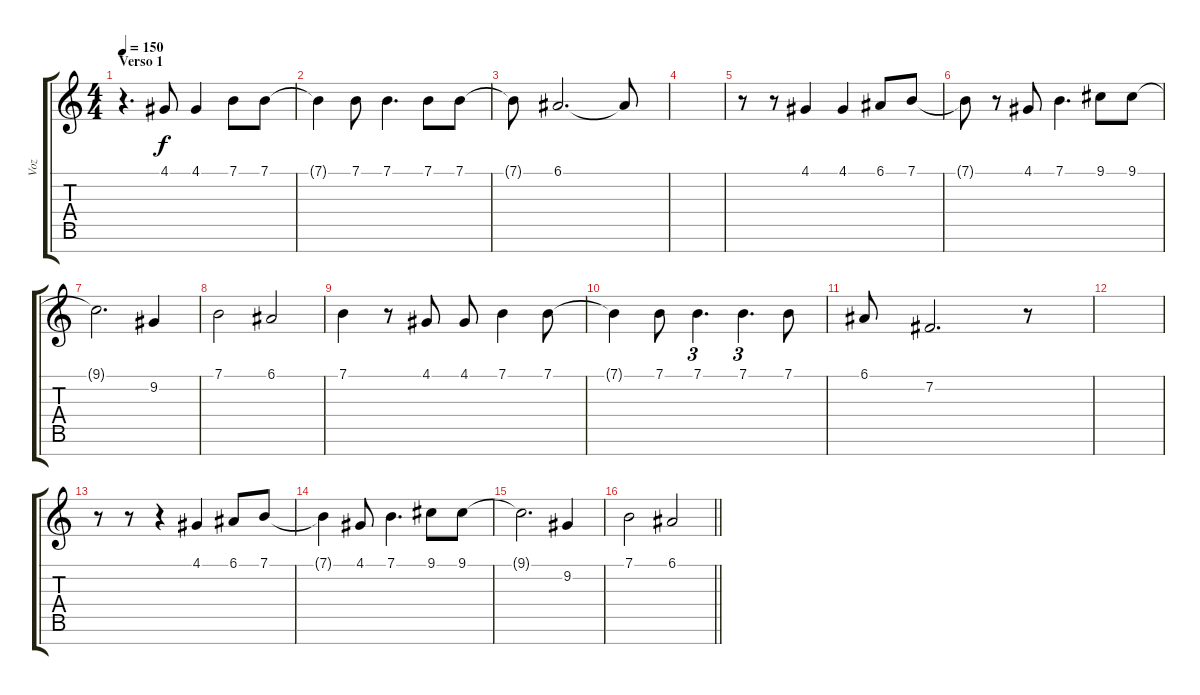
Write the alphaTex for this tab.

\track ("Voz" "Voz") {instrument lead1square}
\staff {score tabs}
\tuning (E4 B3 G3 D3 A2 E2 B1) {hide}
\ts (4 4)
\section ("" "Verso 1")
\tempo 150
\clef g2
\ks c
r.4{d dy f} 4.1.8 4.1.4 7.1.8 7.1.8 |
7.1{t}.4 7.1.8 7.1.4{d} 7.1.8 7.1.8 |
7.1{t}.8 6.1.2{d} 6.1{t}.8 |
|
r.8 r.8 4.1.4 4.1.4 6.1.8 7.1.8 |
7.1{t}.8 r.8 4.1.8 7.1.4{d} 9.1.8 9.1.8 |
9.1{t}.2{d} 9.2.4 |
7.1.2 6.1.2 |
7.1.4 r.8 4.1.8 4.1.8 7.1.4 7.1.8 |
7.1{t}.4 7.1.8 7.1.4{d tu (3 2)} 7.1.4{d tu (3 2)} 7.1.8 |
6.1.8 7.2.2{d} r.8 |
|
r.8 r.8 r.4 4.1.4 6.1.8 7.1.8 |
7.1{t}.4 4.1.8 7.1.4{d} 9.1.8 9.1.8 |
9.1{t}.2{d} 9.2.4 |
\barLineRight lightlight
7.1.2 6.1.2
